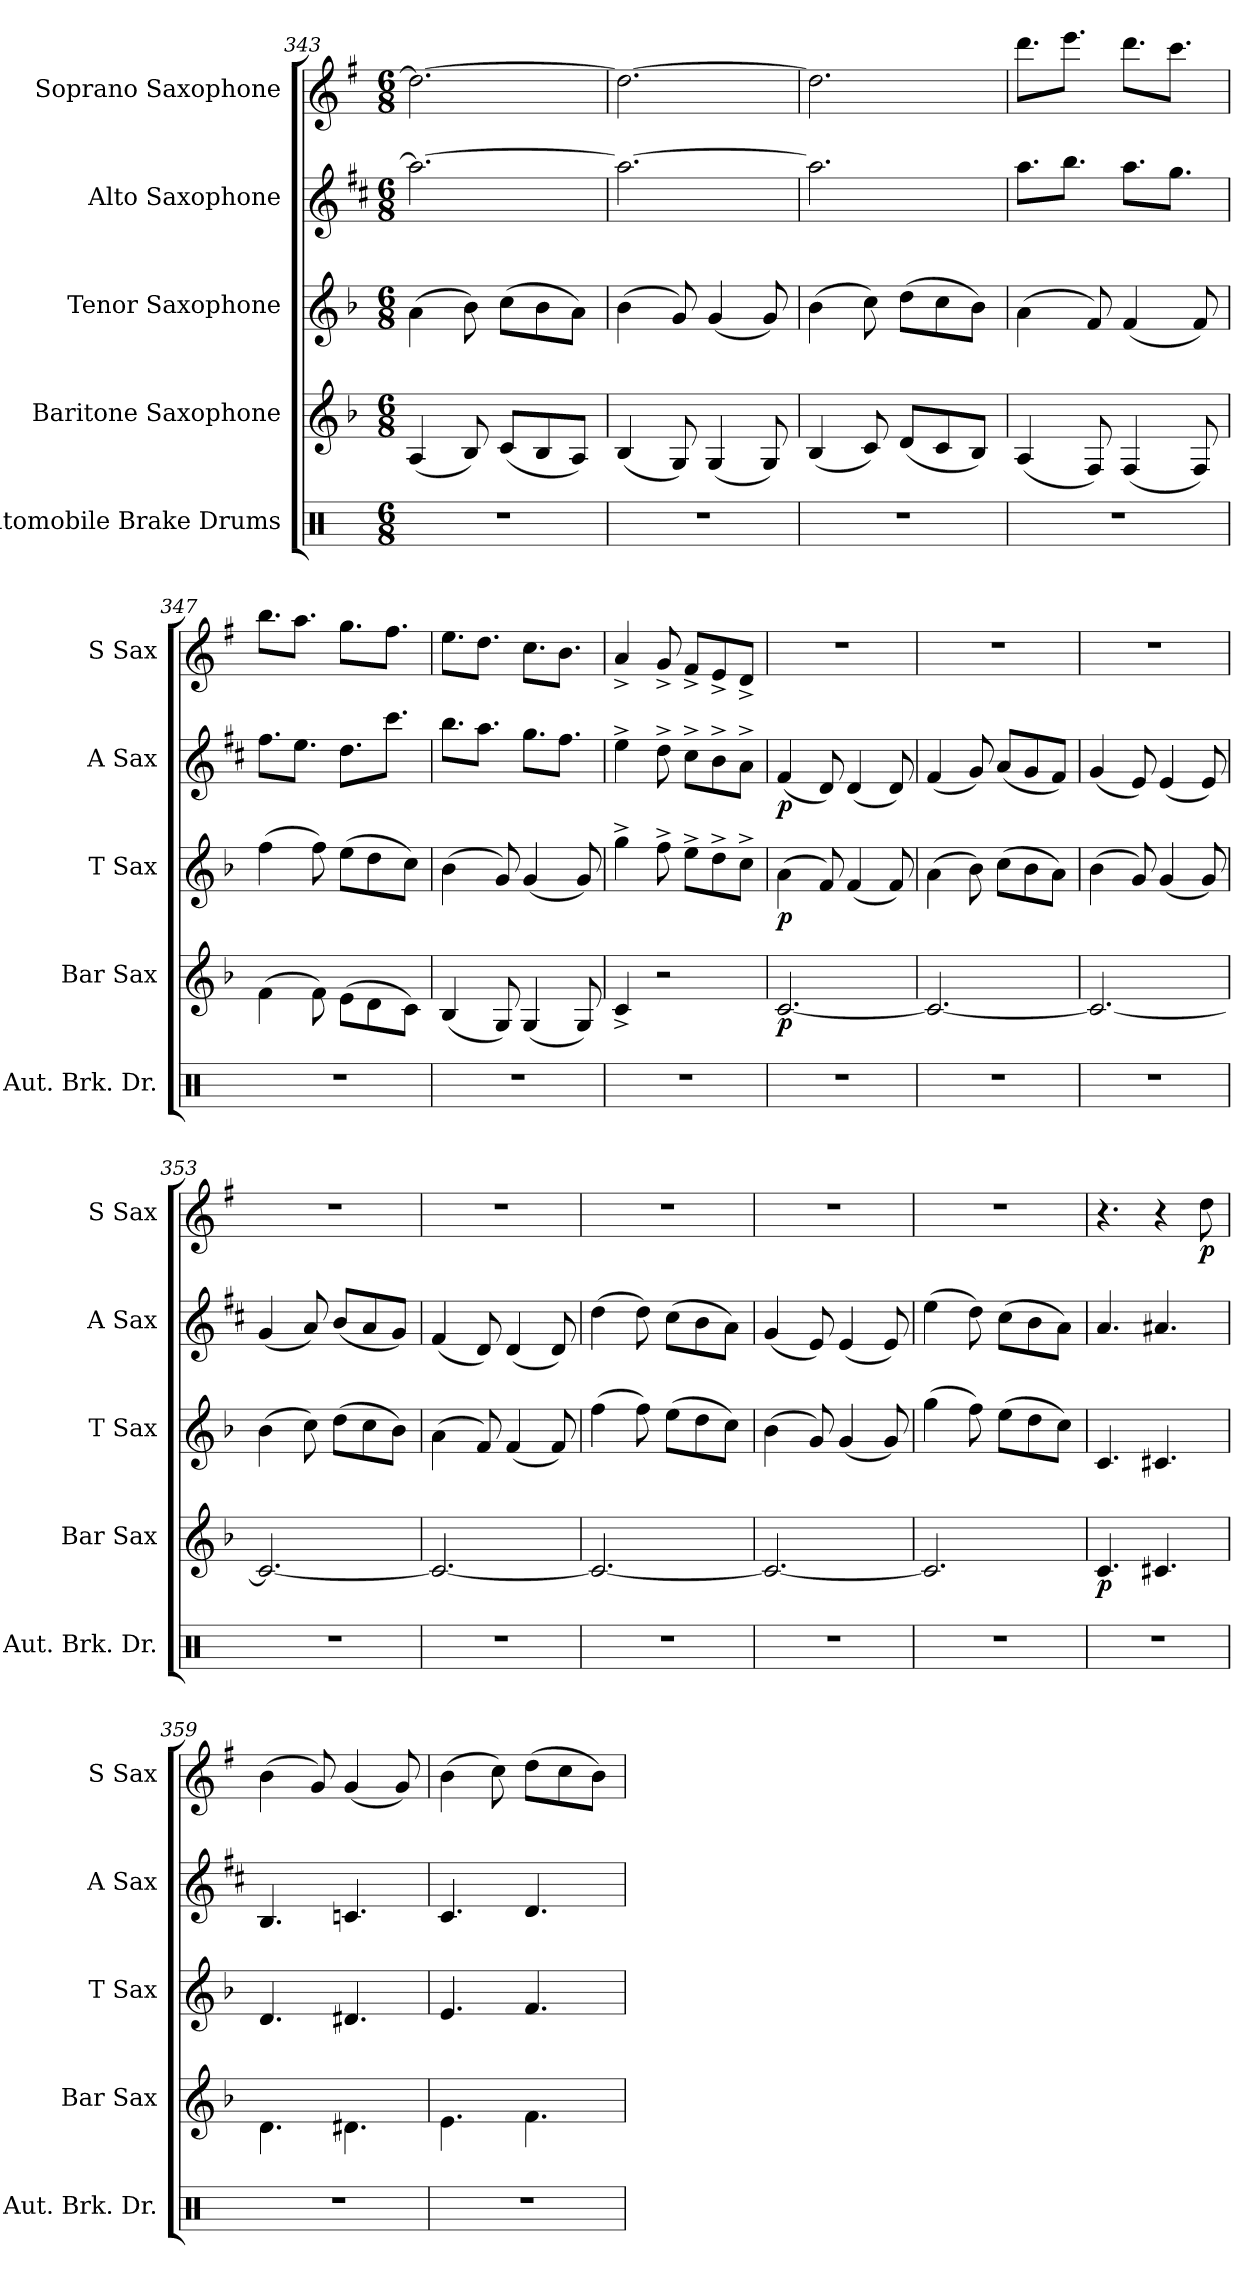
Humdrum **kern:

**kern	**kern	**dynam	**kern	**dynam	**kern	**dynam	**kern	**dynam
*part5	*part4	*part4	*part3	*part3	*part2	*part2	*part1	*part1
*staff5	*staff4	*staff4	*staff3	*staff3	*staff2	*staff2	*staff1	*staff1
*I"Automobile Brake Drums	*I"Baritone Saxophone	*	*I"Tenor Saxophone	*	*I"Alto Saxophone	*	*I"Soprano Saxophone	*
*I'Aut. Brk. Dr.	*I'Bar Sax	*	*I'T Sax	*	*I'A Sax	*	*I'S Sax	*
*clefX	*clefG2	*	*clefG2	*	*clefG2	*	*clefG2	*
*	*ITrd12c21	*	*ITrd8c14	*	*ITrd5c9	*	*ITrd1c2	*
*k[]	*k[b-]	*	*k[b-]	*	*k[b-]	*	*k[b-]	*
*M6/8	*M6/8	*	*M6/8	*	*M6/8	*	*M6/8	*
=343	=343	=343	=343	=343	=343	=343	=343	=343
2.r	(4AA/	.	(4A\	.	2.cc\_	.	2.cc\_	.
.	8BB-/)	.	8B-\)	.	.	.	.	.
.	(8C/L	.	(8c\L	.	.	.	.	.
.	8BB-/	.	8B-\	.	.	.	.	.
.	8AA/J)	.	8A\J)	.	.	.	.	.
=344	=344	=344	=344	=344	=344	=344	=344	=344
2.r	(4BB-/	.	(4B-\	.	2.cc\_	.	2.cc\_	.
.	8GG/)	.	8G/)	.	.	.	.	.
.	(4GG/	.	(4G/	.	.	.	.	.
.	8GG/)	.	8G/)	.	.	.	.	.
=345	=345	=345	=345	=345	=345	=345	=345	=345
2.r	(4BB-/	.	(4B-\	.	2.cc\]	.	2.cc\]	.
.	8C/)	.	8c\)	.	.	.	.	.
.	(8D/L	.	(8d\L	.	.	.	.	.
.	8C/	.	8c\	.	.	.	.	.
.	8BB-/J)	.	8B-\J)	.	.	.	.	.
=346	=346	=346	=346	=346	=346	=346	=346	=346
2.r	(4AA/	.	(4A\	.	8.cc\L	.	8.ccc\L	.
.	.	.	.	.	8.dd\J	.	8.ddd\J	.
.	8FF/)	.	8F/)	.	.	.	.	.
.	(4FF/	.	(4F/	.	8.cc\L	.	8.ccc\L	.
.	.	.	.	.	8.b-\J	.	8.bb-\J	.
.	8FF/)	.	8F/)	.	.	.	.	.
!!LO:PB:g=z
=347	=347	=347	=347	=347	=347	=347	=347	=347
2.r	(4F\	.	(4f\	.	8.a\L	.	8.aa\L	.
.	.	.	.	.	8.g\J	.	8.gg\J	.
.	8F\)	.	8f\)	.	.	.	.	.
.	(8E\L	.	(8e\L	.	8.f\L	.	8.ff\L	.
.	8D\	.	8d\	.	.	.	.	.
.	.	.	.	.	8.ee\J	.	8.ee\J	.
.	8C\J)	.	8c\J)	.	.	.	.	.
=348	=348	=348	=348	=348	=348	=348	=348	=348
2.r	(4BB-/	.	(4B-\	.	8.dd\L	.	8.dd\L	.
.	.	.	.	.	8.cc\J	.	8.cc\J	.
.	8GG/)	.	8G/)	.	.	.	.	.
.	(4GG/	.	(4G/	.	8.b-\L	.	8.b-\L	.
.	.	.	.	.	8.a\J	.	8.a\J	.
.	8GG/)	.	8G/)	.	.	.	.	.
=349	=349	=349	=349	=349	=349	=349	=349	=349
2.r	4C^/	.	4g^\	.	4g^\	.	4g^/	.
.	2r	.	8f^\	.	8f^\	.	8f^/	.
.	.	.	8e^\L	.	8e^\L	.	8e^/L	.
.	.	.	8d^\	.	8d^\	.	8d^/	.
.	.	.	8c^\J	.	8c^\J	.	8c^/J	.
=350	=350	=350	=350	=350	=350	=350	=350	=350
!	!	!LO:DY:b	!	!LO:DY:b	!	!LO:DY:b	!	!
2.r	[2.C/	p	(4A\	p	(4A/	p	2.r	.
.	.	.	8F/)	.	8F/)	.	.	.
.	.	.	(4F/	.	(4F/	.	.	.
.	.	.	8F/)	.	8F/)	.	.	.
=351	=351	=351	=351	=351	=351	=351	=351	=351
2.r	2.C/_	.	(4A\	.	(4A/	.	2.r	.
.	.	.	8B-\)	.	8B-/)	.	.	.
.	.	.	(8c\L	.	(8c/L	.	.	.
.	.	.	8B-\	.	8B-/	.	.	.
.	.	.	8A\J)	.	8A/J)	.	.	.
=352	=352	=352	=352	=352	=352	=352	=352	=352
2.r	2.C/_	.	(4B-\	.	(4B-/	.	2.r	.
.	.	.	8G/)	.	8G/)	.	.	.
.	.	.	(4G/	.	(4G/	.	.	.
.	.	.	8G/)	.	8G/)	.	.	.
!!LO:LB:g=z
=353	=353	=353	=353	=353	=353	=353	=353	=353
2.r	2.C/_	.	(4B-\	.	(4B-/	.	2.r	.
.	.	.	8c\)	.	8c/)	.	.	.
.	.	.	(8d\L	.	(8d/L	.	.	.
.	.	.	8c\	.	8c/	.	.	.
.	.	.	8B-\J)	.	8B-/J)	.	.	.
=354	=354	=354	=354	=354	=354	=354	=354	=354
2.r	2.C/_	.	(4A\	.	(4A/	.	2.r	.
.	.	.	8F/)	.	8F/)	.	.	.
.	.	.	(4F/	.	(4F/	.	.	.
.	.	.	8F/)	.	8F/)	.	.	.
=355	=355	=355	=355	=355	=355	=355	=355	=355
2.r	2.C/_	.	(4f\	.	(4f\	.	2.r	.
.	.	.	8f\)	.	8f\)	.	.	.
.	.	.	(8e\L	.	(8e\L	.	.	.
.	.	.	8d\	.	8d\	.	.	.
.	.	.	8c\J)	.	8c\J)	.	.	.
=356	=356	=356	=356	=356	=356	=356	=356	=356
2.r	2.C/_	.	(4B-\	.	(4B-/	.	2.r	.
.	.	.	8G/)	.	8G/)	.	.	.
.	.	.	(4G/	.	(4G/	.	.	.
.	.	.	8G/)	.	8G/)	.	.	.
=357	=357	=357	=357	=357	=357	=357	=357	=357
2.r	2.C/]	.	(4g\	.	(4g\	.	2.r	.
.	.	.	8f\)	.	8f\)	.	.	.
.	.	.	(8e\L	.	(8e\L	.	.	.
.	.	.	8d\	.	8d\	.	.	.
.	.	.	8c\J)	.	8c\J)	.	.	.
=358	=358	=358	=358	=358	=358	=358	=358	=358
!	!	!LO:DY:b	!	!	!	!	!	!
2.r	4.C/	p	4.C/	.	4.c/	.	4.r	.
.	4.C#X/	.	4.C#X/	.	4.c#X/	.	4r	.
!	!	!	!	!	!	!	!	!LO:DY:b
.	.	.	.	.	.	.	8cc\	p
!!LO:PB:g=z
=359	=359	=359	=359	=359	=359	=359	=359	=359
2.r	4.D\	.	4.D/	.	4.D/	.	(4a\	.
.	.	.	.	.	.	.	8f/)	.
.	4.D#X\	.	4.D#X/	.	4.E-X/	.	(4f/	.
.	.	.	.	.	.	.	8f/)	.
=360	=360	=360	=360	=360	=360	=360	=360	=360
2.r	4.E\	.	4.E/	.	4.E/	.	(4a\	.
.	.	.	.	.	.	.	8b-\)	.
.	4.F\	.	4.F/	.	4.F/	.	(8cc\L	.
.	.	.	.	.	.	.	8b-\	.
.	.	.	.	.	.	.	8a\J)	.
=	=	=	=	=	=	=	=	=
*-	*-	*-	*-	*-	*-	*-	*-	*-
